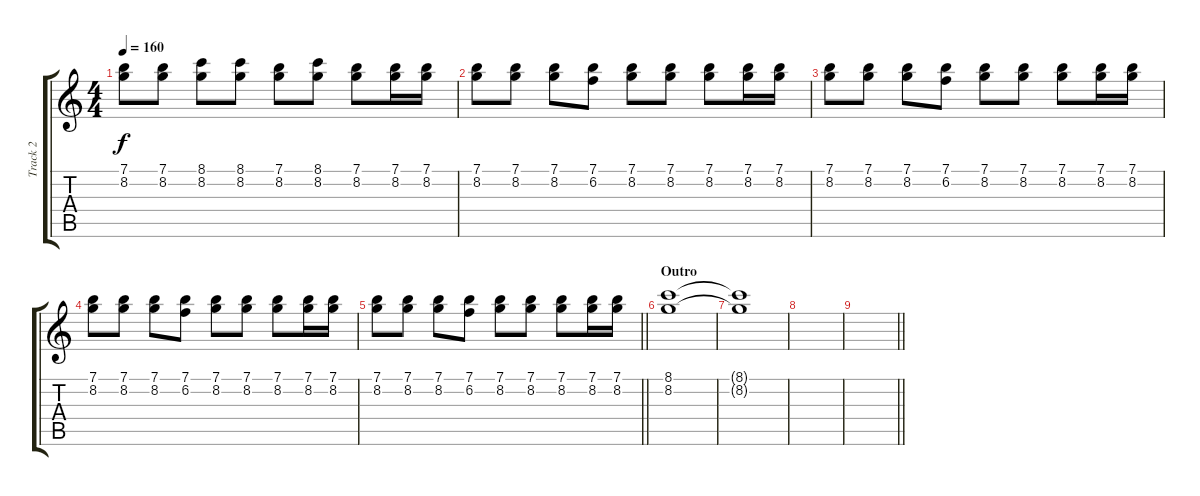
\track ("Track 2" "Track 2") {instrument electricguitarjazz}
\staff {score tabs}
\tuning (E4 B3 G3 D3 A2 E2) {hide}
\ts (4 4)
\tempo 160
\clef g2
\ks c
(7.1 8.2).8{dy f} (7.1 8.2).8 (8.1 8.2).8 (8.1 8.2).8 (7.1 8.2).8 (8.1 8.2).8 (7.1 8.2).8 (7.1 8.2).16 (7.1 8.2).16 |
(7.1 8.2).8 (7.1 8.2).8 (7.1 8.2).8 (7.1 6.2).8 (7.1 8.2).8 (7.1 8.2).8 (7.1 8.2).8 (7.1 8.2).16 (7.1 8.2).16 |
(7.1 8.2).8 (7.1 8.2).8 (7.1 8.2).8 (7.1 6.2).8 (7.1 8.2).8 (7.1 8.2).8 (7.1 8.2).8 (7.1 8.2).16 (7.1 8.2).16 |
(7.1 8.2).8 (7.1 8.2).8 (7.1 8.2).8 (7.1 6.2).8 (7.1 8.2).8 (7.1 8.2).8 (7.1 8.2).8 (7.1 8.2).16 (7.1 8.2).16 |
\barLineRight lightlight
(7.1 8.2).8 (7.1 8.2).8 (7.1 8.2).8 (7.1 6.2).8 (7.1 8.2).8 (7.1 8.2).8 (7.1 8.2).8 (7.1 8.2).16 (7.1 8.2).16 |
\section ("" "Outro")
(8.1 8.2).1 |
(8.1{t} 8.2{t}).1 |
|
\barLineRight lightlight
